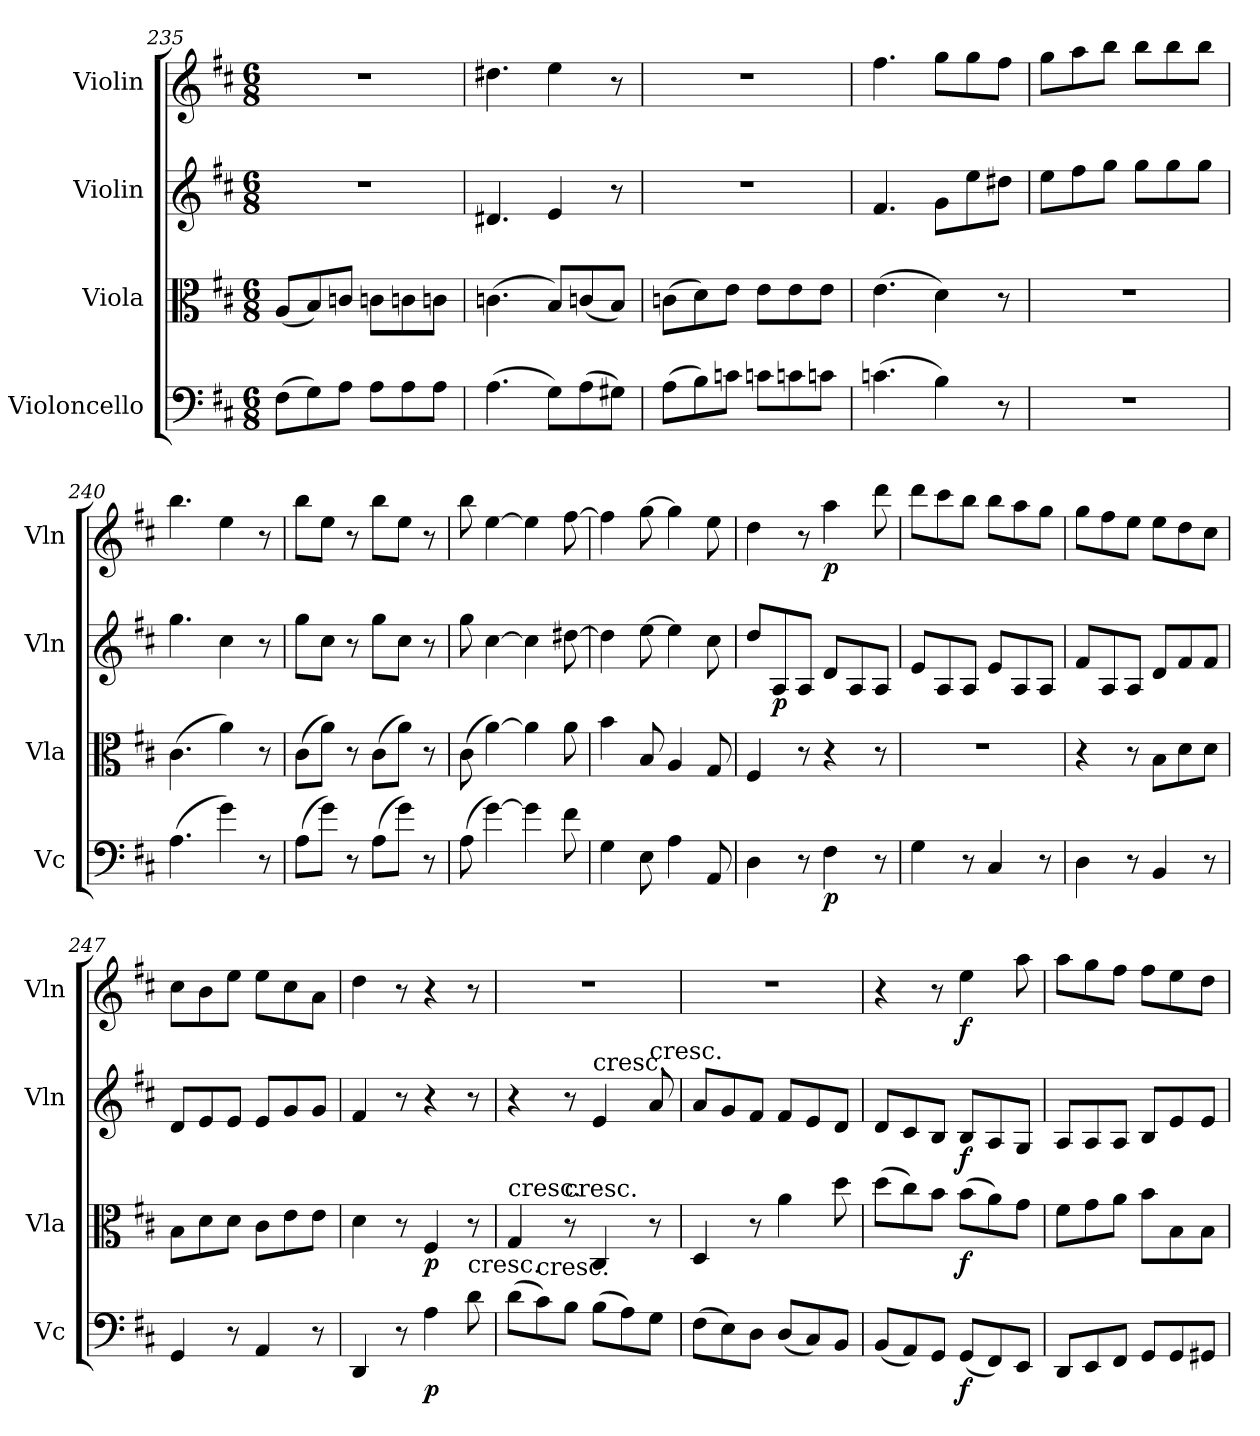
**kern	**dynam	**kern	**dynam	**kern	**dynam	**kern	**dynam
*part4	*part4	*part3	*part3	*part2	*part2	*part1	*part1
*staff4	*staff4	*staff3	*staff3	*staff2	*staff2	*staff1	*staff1
*I"Violoncello	*	*I"Viola	*	*I"Violin	*	*I"Violin	*
*I'Vc	*	*I'Vla	*	*I'Vln	*	*I'Vln	*
*clefF4	*	*clefC3	*	*clefG2	*	*clefG2	*
*k[f#c#]	*	*k[f#c#]	*	*k[f#c#]	*	*k[f#c#]	*
*D:	*	*D:	*	*D:	*	*D:	*
*M6/8	*	*M6/8	*	*M6/8	*	*M6/8	*
=235	=235	=235	=235	=235	=235	=235	=235
(8F#\L	.	(8A/L	.	2.r	.	2.r	.
8G\)	.	8B/)	.	.	.	.	.
8A\J	.	8cn/J	.	.	.	.	.
8A\L	.	8cn\L	.	.	.	.	.
8A\	.	8cn\	.	.	.	.	.
8A\J	.	8cn\J	.	.	.	.	.
=236	=236	=236	=236	=236	=236	=236	=236
(4.A\	.	(4.cn\	.	4.d#X/	.	4.dd#X\	.
8G\L)	.	8B/L)	.	4e/	.	4ee\	.
(8A\	.	(8cn/	.	.	.	.	.
8G#X\J)	.	8B/J)	.	8r	.	8r	.
=237	=237	=237	=237	=237	=237	=237	=237
(8A\L	.	(8cn\L	.	2.r	.	2.r	.
8B\)	.	8d\)	.	.	.	.	.
8cn\J	.	8e\J	.	.	.	.	.
8cn\L	.	8e\L	.	.	.	.	.
8cn\	.	8e\	.	.	.	.	.
8cn\J	.	8e\J	.	.	.	.	.
=238	=238	=238	=238	=238	=238	=238	=238
(4.cn\	.	(4.e\	.	4.f#/	.	4.ff#\	.
4B\)	.	4d\)	.	8g\L	.	8gg\L	.
.	.	.	.	8ee\	.	8gg\	.
8r	.	8r	.	8dd#X\J	.	8ff#\J	.
=239	=239	=239	=239	=239	=239	=239	=239
2.r	.	2.r	.	8ee\L	.	8gg\L	.
.	.	.	.	8ff#\	.	8aa\	.
.	.	.	.	8gg\J	.	8bb\J	.
.	.	.	.	8gg\L	.	8bb\L	.
.	.	.	.	8gg\	.	8bb\	.
.	.	.	.	8gg\J	.	8bb\J	.
=240	=240	=240	=240	=240	=240	=240	=240
(4.A\	.	(4.c#\	.	4.gg\	.	4.bb\	.
4g\)	.	4a\)	.	4cc#\	.	4ee\	.
8r	.	8r	.	8r	.	8r	.
=241	=241	=241	=241	=241	=241	=241	=241
(8A\L	.	(8c#\L	.	8gg\L	.	8bb\L	.
8g\J)	.	8a\J)	.	8cc#\J	.	8ee\J	.
8r	.	8r	.	8r	.	8r	.
(8A\L	.	(8c#\L	.	8gg\L	.	8bb\L	.
8g\J)	.	8a\J)	.	8cc#\J	.	8ee\J	.
8r	.	8r	.	8r	.	8r	.
=242	=242	=242	=242	=242	=242	=242	=242
(8A\	.	(8c#\	.	8gg\	.	8bb\	.
[4g\)	.	[4a\)	.	[4cc#\	.	[4ee\	.
4g\]	.	4a\]	.	4cc#\]	.	4ee\]	.
8f#\	.	8a\	.	[8dd#X\	.	[8ff#\	.
=243	=243	=243	=243	=243	=243	=243	=243
4G\	.	4b\	.	4dd#\]	.	4ff#\]	.
8E\	.	8B/	.	[8ee\	.	[8gg\	.
4A\	.	4A/	.	4ee\]	.	4gg\]	.
8AA/	.	8G/	.	8cc#\	.	8ee\	.
=244	=244	=244	=244	=244	=244	=244	=244
4D\	.	4F#/	.	8dd/L	.	4dd\	.
.	.	.	.	8A/	p	.	.
8r	.	8r	.	8A/J	.	8r	.
4F#\	p	4r	.	8d/L	.	4aa\	p
.	.	.	.	8A/	.	.	.
8r	.	8r	.	8A/J	.	8ddd\	.
=245	=245	=245	=245	=245	=245	=245	=245
4G\	.	2.r	.	8e/L	.	8ddd\L	.
.	.	.	.	8A/	.	8ccc#\	.
8r	.	.	.	8A/J	.	8bb\J	.
4C#/	.	.	.	8e/L	.	8bb\L	.
.	.	.	.	8A/	.	8aa\	.
8r	.	.	.	8A/J	.	8gg\J	.
=246	=246	=246	=246	=246	=246	=246	=246
4D\	.	4r	.	8f#/L	.	8gg\L	.
.	.	.	.	8A/	.	8ff#\	.
8r	.	8r	.	8A/J	.	8ee\J	.
4BB/	.	8B\L	.	8d/L	.	8ee\L	.
.	.	8d\	.	8f#/	.	8dd\	.
8r	.	8d\J	.	8f#/J	.	8cc#\J	.
=247	=247	=247	=247	=247	=247	=247	=247
4GG/	.	8B\L	.	8d/L	.	8cc#\L	.
.	.	8d\	.	8e/	.	8b\	.
8r	.	8d\J	.	8e/J	.	8ee\J	.
4AA/	.	8c#\L	.	8e/L	.	8ee\L	.
.	.	8e\	.	8g/	.	8cc#\	.
8r	.	8e\J	.	8g/J	.	8a\J	.
=248	=248	=248	=248	=248	=248	=248	=248
4DD/	.	4d\	.	4f#/	.	4dd\	.
8r	.	8r	.	8r	.	8r	.
4A\	p	4F#/	p	4r	.	4r	.
!LO:TX:t=cresc.	!	!	!	!	!	!	!
8d\	.	8r	.	8r	.	8r	.
=249	=249	=249	=249	=249	=249	=249	=249
!	!	!LO:TX:t=cresc.	!	!	!	!	!
(8d\L	.	4G/	.	4r	.	2.r	.
!LO:TX:t=cresc.	!	!	!	!	!	!	!
8c#\)	.	.	.	.	.	.	.
!	!	!LO:TX:t=cresc.	!	!	!	!	!
8B\J	.	8r	.	8r	.	.	.
!	!	!	!	!LO:TX:t=cresc.	!	!	!
(8B\L	.	4C#/	.	4e/	.	.	.
8A\)	.	.	.	.	.	.	.
!	!	!	!	!LO:TX:t=cresc.	!	!	!
8G\J	.	8r	.	8a/	.	.	.
=250	=250	=250	=250	=250	=250	=250	=250
(8F#\L	.	4D/	.	8a/L	.	2.r	.
8E\)	.	.	.	8g/	.	.	.
8D\J	.	8r	.	8f#/J	.	.	.
(8D/L	.	4a\	.	8f#/L	.	.	.
8C#/)	.	.	.	8e/	.	.	.
8BB/J	.	8dd\	.	8d/J	.	.	.
=251	=251	=251	=251	=251	=251	=251	=251
(8BB/L	.	(8dd\L	.	8d/L	.	4r	.
8AA/)	.	8cc#\)	.	8c#/	.	.	.
8GG/J	.	8b\J	.	8B/J	.	8r	.
(8GG/L	f	(8b\L	f	8B/L	f	4ee\	f
8FF#/)	.	8a\)	.	8A/	.	.	.
8EE/J	.	8g\J	.	8G/J	.	8aa\	.
=252	=252	=252	=252	=252	=252	=252	=252
8DD/L	.	8f#\L	.	8A/L	.	8aa\L	.
8EE/	.	8g\	.	8A/	.	8gg\	.
8FF#/J	.	8a\J	.	8A/J	.	8ff#\J	.
8GG/L	.	8b\L	.	8B/L	.	8ff#\L	.
8GG/	.	8B\	.	8e/	.	8ee\	.
8GG#X/J	.	8B\J	.	8e/J	.	8dd\J	.
=	=	=	=	=	=	=	=
*-	*-	*-	*-	*-	*-	*-	*-
